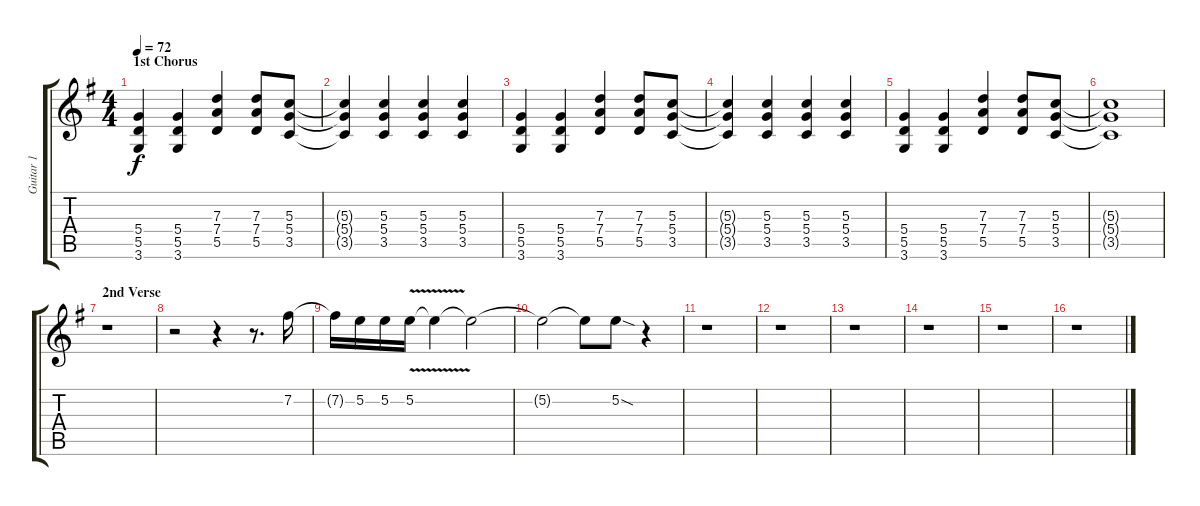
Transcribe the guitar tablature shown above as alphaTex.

\track ("Guitar 1" "Guitar 1") {instrument distortionguitar}
\staff {score tabs}
\tuning (E4 B3 G3 D3 A2 E2) {hide}
\ts (4 4)
\section ("" "1st Chorus")
\tempo 72
\clef g2
\ks g
(5.4 5.5 3.6).4{dy f} (5.4 5.5 3.6).4 (7.3 7.4 5.5).4 (7.3 7.4 5.5).8 (5.3 5.4 3.5).8 |
(5.3{t} 5.4{t} 3.5{t}).4 (5.3 5.4 3.5).4 (5.3 5.4 3.5).4 (5.3 5.4 3.5).4 |
(5.4 5.5 3.6).4 (5.4 5.5 3.6).4 (7.3 7.4 5.5).4 (7.3 7.4 5.5).8 (5.3 5.4 3.5).8 |
(5.3{t} 5.4{t} 3.5{t}).4 (5.3 5.4 3.5).4 (5.3 5.4 3.5).4 (5.3 5.4 3.5).4 |
(5.4 5.5 3.6).4 (5.4 5.5 3.6).4 (7.3 7.4 5.5).4 (7.3 7.4 5.5).8 (5.3 5.4 3.5).8 |
(5.3{t} 5.4{t} 3.5{t}).1 |
\section ("" "2nd Verse")
r.1 |
r.2 r.4 r.8{d} 7.2.16 |
7.2{t}.16 5.2.16 5.2.16 5.2{v}.16 5.2{t}.4 5.2{t}.2 |
5.2{t}.2 5.2{t}.8 5.2{sod}.8 r.4 |
r.1 |
r.1 |
r.1 |
r.1 |
r.1 |
r.1
